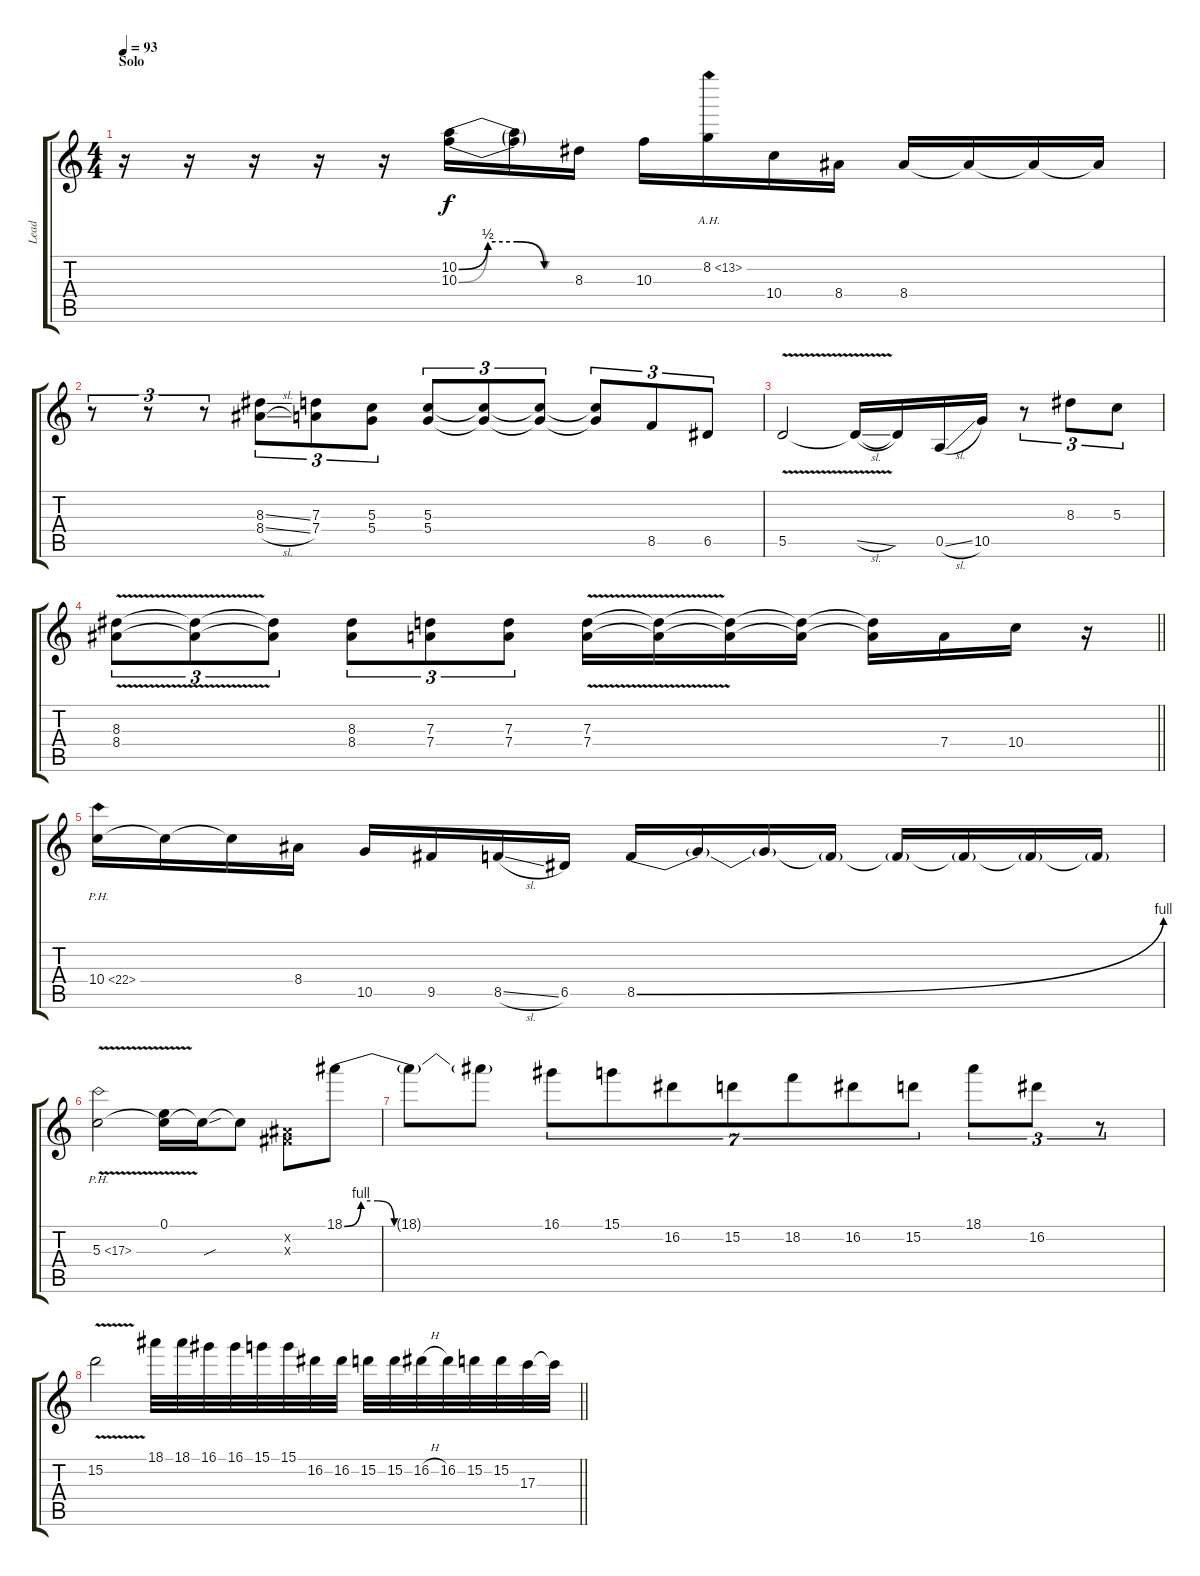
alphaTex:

\track ("Lead" "Lead") {instrument overdrivenguitar}
\staff {score tabs}
\tuning (E4 B3 G3 D3 A2 E2) {hide}
\ts (4 4)
\section ("" "Solo")
\tempo 93
\clef g2
\ks c
r.16{dy f} r.16 r.16 r.16 r.16 (10.2{be (custom 0 0 15 2 30 2 44 0 60 0)} 10.3{be (custom 0 0 15 2 30 2 45 0 60 0)}).16 (10.2{t} 10.3{t}).16 8.3.16 10.3.16 8.2{ah 5}.16 10.4.16 8.4.16 8.4.16 8.4{t}.16 8.4{t}.16 8.4{t}.16 |
r.8{tu (3 2)} r.8{tu (3 2)} r.8{tu (3 2)} (8.3{ss} 8.4{sl}).8{tu (3 2)} (7.3 7.4).8{tu (3 2)} (5.3 5.4).8{tu (3 2)} (5.3 5.4).8{tu (3 2)} (5.3{t} 5.4{t}).8{tu (3 2)} (5.3{t} 5.4{t}).8{tu (3 2)} (5.3{t} 5.4{t}).8{tu (3 2)} 8.5.8{tu (3 2)} 6.5.8{tu (3 2)} |
5.5{v}.2 5.5{sl t}.16 5.5{t}.16 0.5{sl}.16 10.5.16 r.8{tu (3 2)} 8.3.8{tu (3 2)} 5.3.8{tu (3 2)} |
\barLineRight lightlight
(8.3{v} 8.4).8{tu (3 2)} (8.3{t} 8.4{t}).8{tu (3 2)} (8.3{t} 8.4{t}).8{tu (3 2)} (8.3 8.4).8{tu (3 2)} (7.3 7.4).8{tu (3 2)} (7.3 7.4).8{tu (3 2)} (7.3{v} 7.4).16 (7.3{t} 7.4{t}).16 (7.3{t} 7.4{t}).16 (7.3{t} 7.4{t}).16 (7.3{t} 7.4{t}).16 7.4.16 10.4.16 r.16 |
10.4{ph 12}.16 10.4{t}.16 10.4{t}.16 8.4.16 10.5.16 9.5.16 8.5{sl}.16 6.5.16 8.5{be (bend 0 0 60 4)}.16 8.5{t}.16 8.5{t}.16 8.5{t}.16 8.5{t}.16 8.5{t}.16 8.5{t}.16 8.5{t}.16 |
5.3{ph 12 v}.2 (0.1 5.3{t}).16 5.3{sou t}.16 5.3{t}.8 (-1.2{x} -1.3{x}).8 18.1{be (custom 0 0 5 4 10 4 15 0 45 0 60 0)}.8 |
18.1{t}.8 18.1{t}.8 16.1.8{tu (7 4)} 15.1.8{tu (7 4)} 16.2.8{tu (7 4)} 15.2.8{tu (7 4)} 18.2.8{tu (7 4)} 16.2.8{tu (7 4)} 15.2.8{tu (7 4)} 18.1.8{tu (3 2)} 16.2.8{tu (3 2)} r.8{tu (3 2)} |
\barLineRight lightlight
15.2{v}.2 18.1.32 18.1.32 16.1.32 16.1.32 15.1.32 15.1.32 16.2.32 16.2.32 15.2.32 15.2.32 16.2{h}.32 16.2.32 15.2.32 15.2.32 17.3.32 17.3{t}.32
